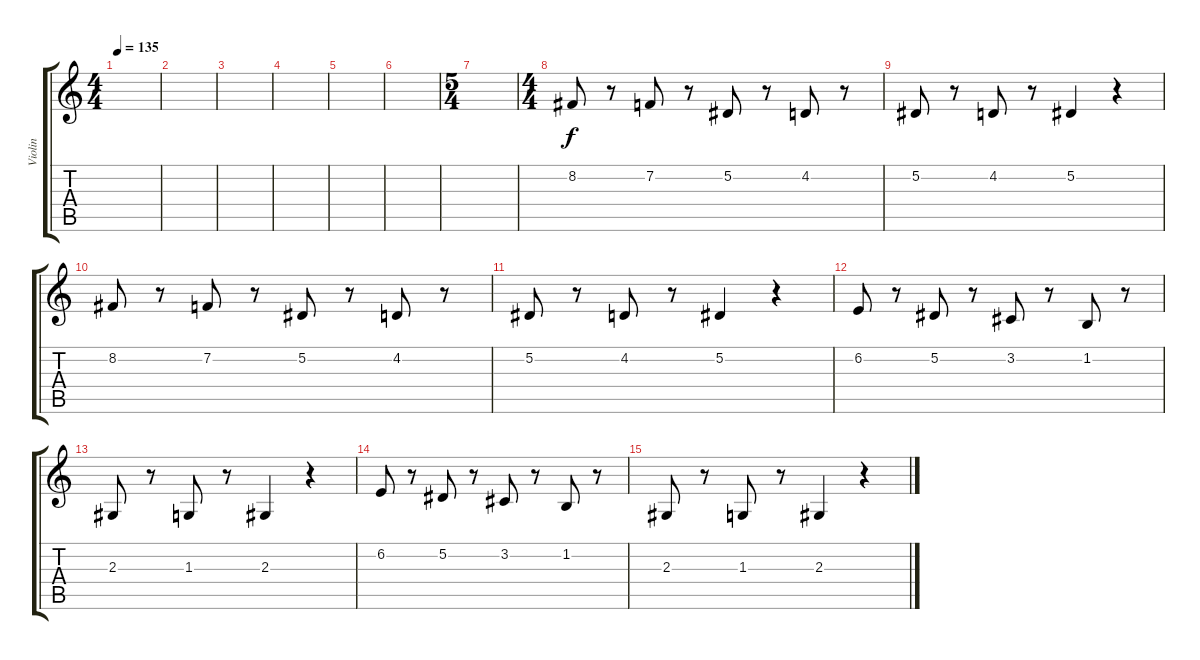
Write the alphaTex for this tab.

\track ("Violin" "Violin") {instrument violin}
\staff {score tabs}
\tuning (Eb4 Bb3 Gb3 Db3 Ab2 Eb2) {hide}
\ts (4 4)
\tempo 135
\clef g2
\ks c
|
\section ("" "")
|
|
|
|
|
\ts (5 4)
|
\ts (4 4)
\section ("" "")
8.2.8 r.8 7.2.8 r.8 5.2.8 r.8 4.2.8 r.8 |
5.2.8 r.8 4.2.8 r.8 5.2.4 r.4 |
8.2.8 r.8 7.2.8 r.8 5.2.8 r.8 4.2.8 r.8 |
5.2.8 r.8 4.2.8 r.8 5.2.4 r.4 |
6.2.8 r.8 5.2.8 r.8 3.2.8 r.8 1.2.8 r.8 |
2.3.8 r.8 1.3.8 r.8 2.3.4 r.4 |
6.2.8 r.8 5.2.8 r.8 3.2.8 r.8 1.2.8 r.8 |
2.3.8 r.8 1.3.8 r.8 2.3.4 r.4
